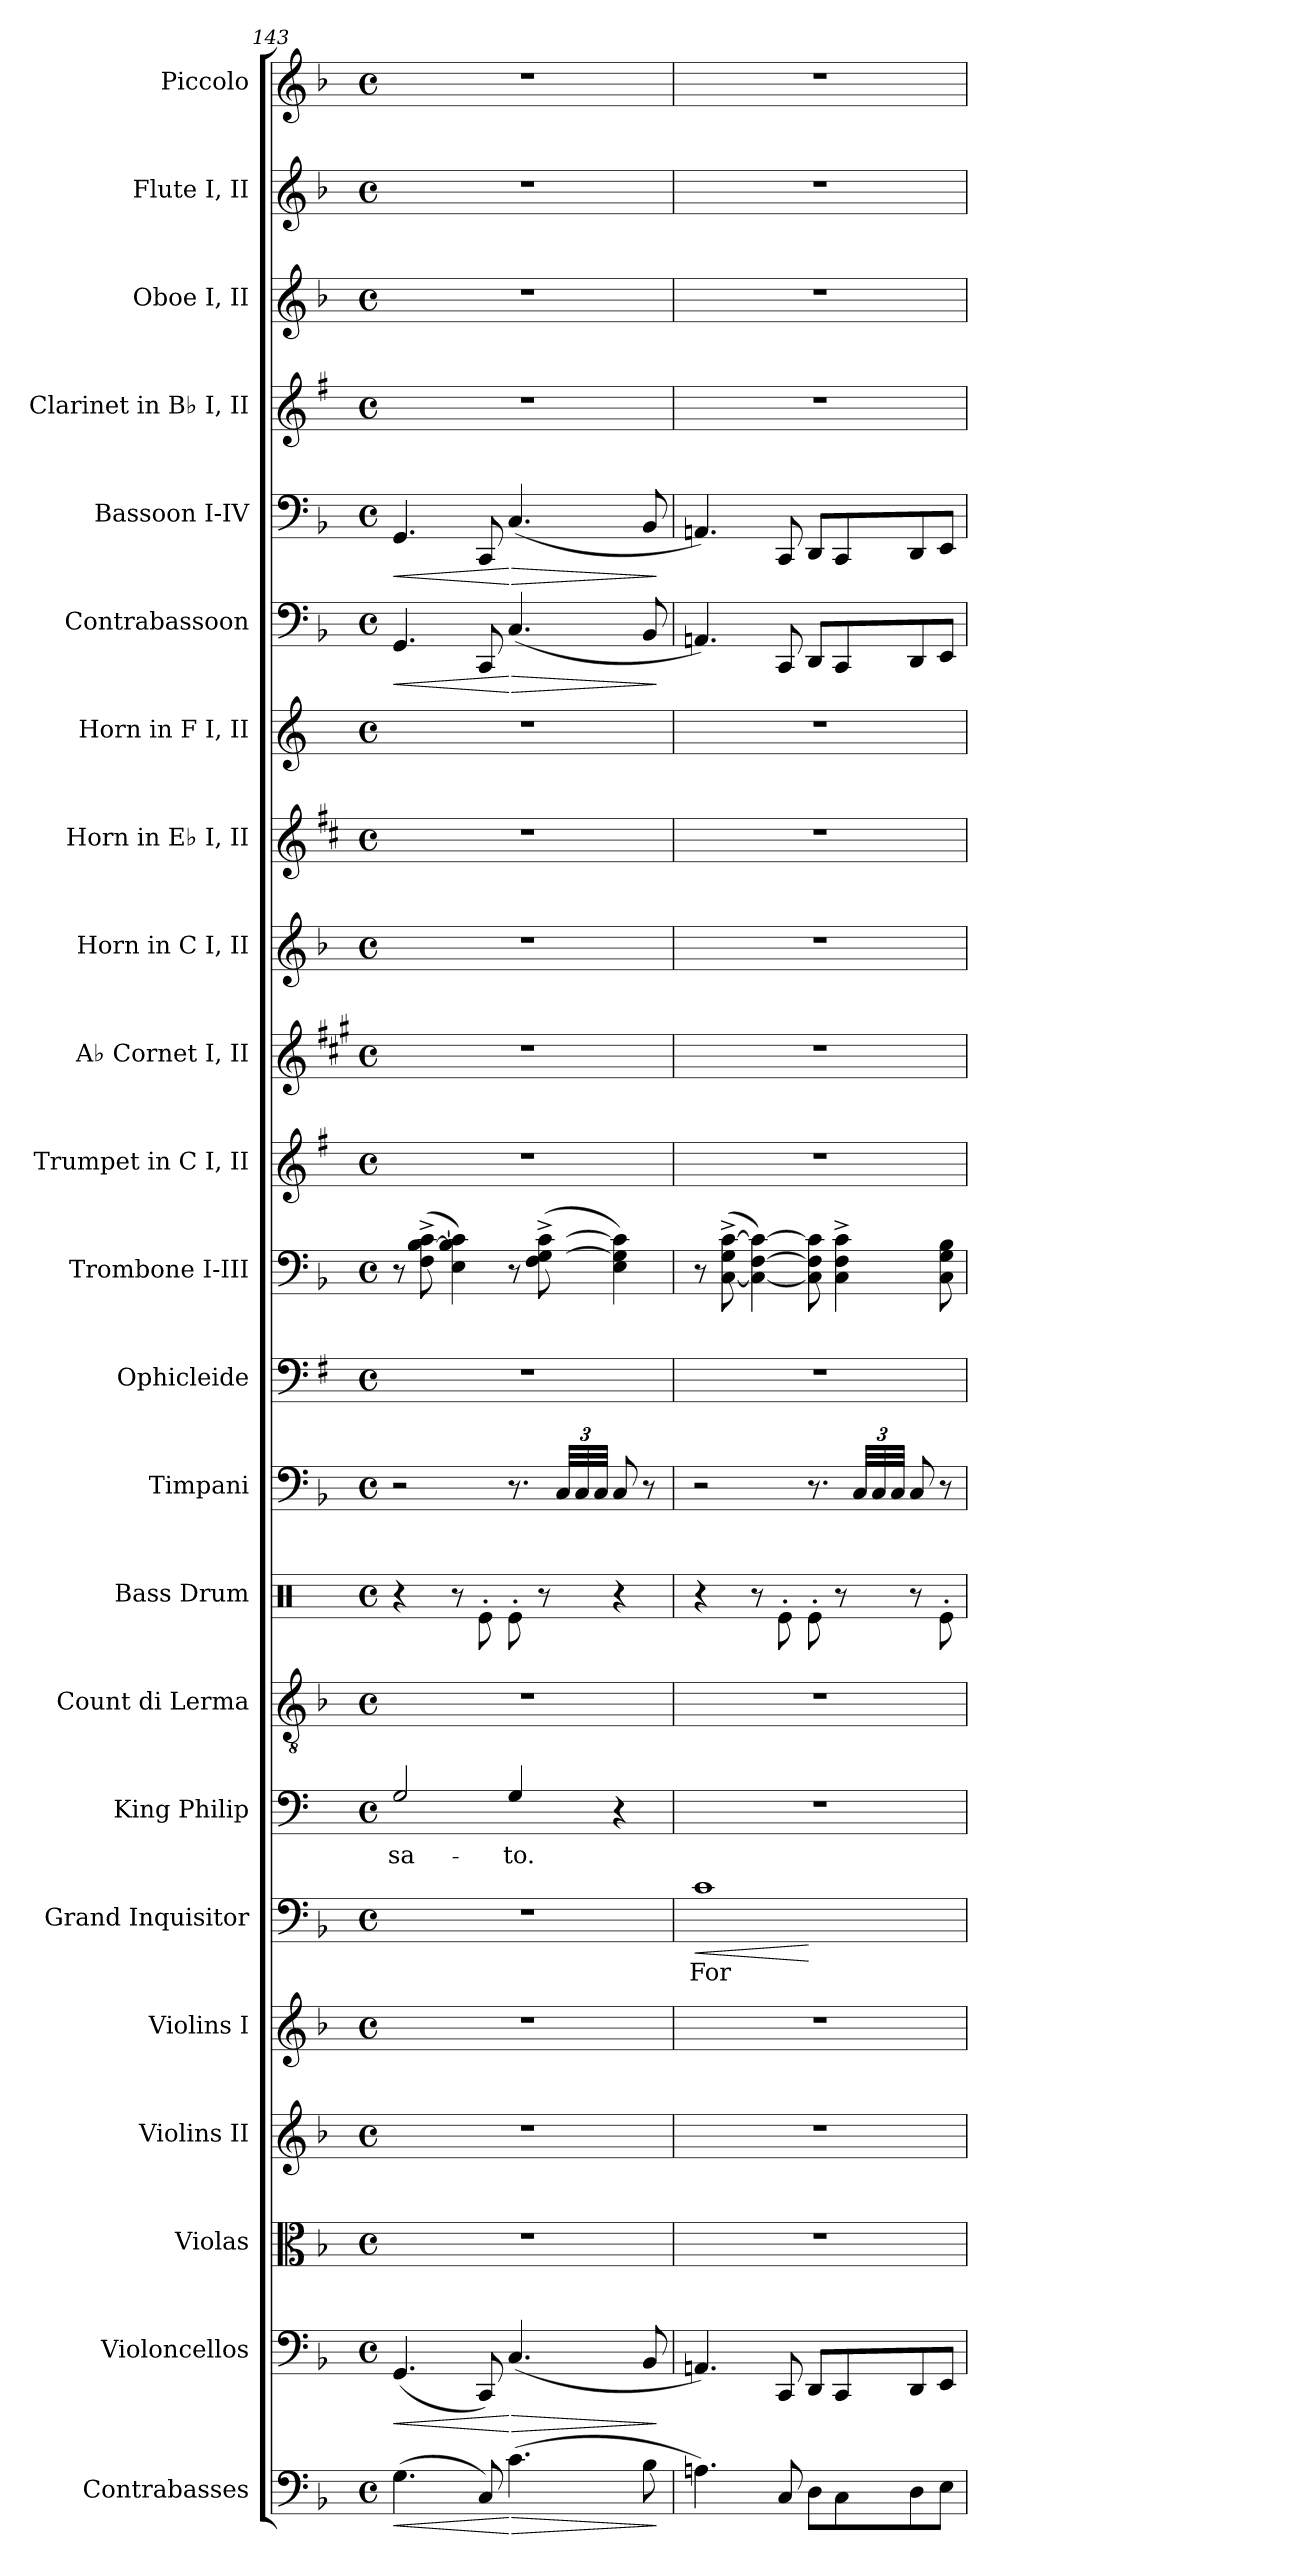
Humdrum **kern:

**kern	**dynam	**kern	**dynam	**kern	**kern	**kern	**kern	**text	**dynam	**kern	**text	**kern	**kern	**kern	**kern	**kern	**kern	**kern	**kern	**kern	**kern	**kern	**dynam	**kern	**dynam	**kern	**kern	**kern	**kern
*part23	*part23	*part22	*part22	*part21	*part20	*part19	*part18	*part18	*part18	*part17	*part17	*part16	*part15	*part14	*part13	*part12	*part11	*part10	*part9	*part8	*part7	*part6	*part6	*part5	*part5	*part4	*part3	*part2	*part1
*staff23	*staff23	*staff22	*staff22	*staff21	*staff20	*staff19	*staff18	*staff18	*staff18	*staff17	*staff17	*staff16	*staff15	*staff14	*staff13	*staff12	*staff11	*staff10	*staff9	*staff8	*staff7	*staff6	*staff6	*staff5	*staff5	*staff4	*staff3	*staff2	*staff1
*I"Contrabasses	*	*I"Violoncellos	*	*I"Violas	*I"Violins II	*I"Violins I	*I"Grand Inquisitor	*	*	*I"King Philip	*	*I"Count di Lerma	*I"Bass Drum	*I"Timpani	*I"Ophicleide	*I"Trombone I-III	*I"Trumpet in C I, II	*I"A♭ Cornet I, II	*I"Horn in C I, II	*I"Horn in E♭ I, II	*I"Horn in F I, II	*I"Contrabassoon	*	*I"Bassoon I-IV	*	*I"Clarinet in B♭ I, II	*I"Oboe I, II	*I"Flute I, II	*I"Piccolo
*I'Cb.	*	*I'Vc.	*	*I'Vla.	*I'Vln. II	*I'Vln. I	*I'G.I.	*	*	*I'K.P.	*	*I'di L.	*I'BD	*I'Timp.	*I'Oph.	*I'Tbn. I-III	*	*I'A ♭ Cnt. I, II	*	*	*	*I'Cbsn.	*	*I'Bsn. I-IV	*	*	*I'Ob. I, II	*I'Fl. I, II	*I'Picc.
*clefF4	*	*clefF4	*	*clefC3	*clefG2	*clefG2	*clefF4	*	*	*clefF4	*	*clefGv2	*clefX	*clefF4	*clefF4	*clefF4	*clefG2	*clefG2	*clefG2	*clefG2	*clefG2	*clefF4	*	*clefF4	*	*clefG2	*clefG2	*clefG2	*clefG2
*ITrd7c12	*	*	*	*	*	*	*	*	*	*ITrd4c7	*	*	*	*	*ITrd1c2	*	*ITrd1c2	*ITrd2c4	*ITrd7c12	*ITrd5c9	*ITrd4c7	*ITrd7c12	*	*	*	*ITrd1c2	*	*	*ITrd-7c-12
*k[b-]	*	*k[b-]	*	*k[b-]	*k[b-]	*k[b-]	*k[b-]	*	*	*k[b-]	*	*k[b-]	*k[]	*k[b-]	*k[b-]	*k[b-]	*k[b-]	*k[b-]	*k[b-]	*k[b-]	*k[b-]	*k[b-]	*	*k[b-]	*	*k[b-]	*k[b-]	*k[b-]	*k[b-]
*M4/4	*	*M4/4	*	*M4/4	*M4/4	*M4/4	*M4/4	*	*	*M4/4	*	*M4/4	*M4/4	*M4/4	*M4/4	*M4/4	*M4/4	*M4/4	*M4/4	*M4/4	*M4/4	*M4/4	*	*M4/4	*	*M4/4	*M4/4	*M4/4	*M4/4
*met(c)	*	*met(c)	*	*met(c)	*met(c)	*met(c)	*met(c)	*	*	*met(c)	*	*met(c)	*met(c)	*met(c)	*met(c)	*met(c)	*met(c)	*met(c)	*met(c)	*met(c)	*met(c)	*met(c)	*	*met(c)	*	*met(c)	*met(c)	*met(c)	*met(c)
=143	=143	=143	=143	=143	=143	=143	=143	=143	=143	=143	=143	=143	=143	=143	=143	=143	=143	=143	=143	=143	=143	=143	=143	=143	=143	=143	=143	=143	=143
!	!LO:HP:b	!	!LO:HP:b	!	!	!	!	!	!	!	!LO:LY:b	!	!	!	!	!	!	!	!	!	!	!	!LO:HP:b	!	!LO:HP:b	!	!	!	!
(>4.GG\	<	(<4.GG/	<	1r	1r	1r	1r	.	.	2C/	-sa-	1r	4r	2r	1r	8r	1r	1r	1r	1r	1r	4.GGG/	<	4.GG/	<	1r	1r	1r	1r
.	.	.	.	.	.	.	.	.	.	.	.	.	.	.	.	(<8F\^ [8B-\^ [8c\^	.	.	.	.	.	.	.	.	.	.	.	.	.
.	.	.	.	.	.	.	.	.	.	.	.	.	8r	.	.	4E\ 4B-\] 4c\])	.	.	.	.	.	.	.	.	.	.	.	.	.
8CC/)	.	8CC/)	.	.	.	.	.	.	.	.	.	.	8Re'\	.	.	.	.	.	.	.	.	8CCC/	.	8CC/	.	.	.	.	.
!	!LO:HP:n=1:b	!	!LO:HP:n=1:b	!	!	!	!	!	!	!	!LO:LY:b	!	!	!	!	!	!	!	!	!	!	!	!LO:HP:n=1:b	!	!LO:HP:n=1:b	!	!	!	!
(>4.C\	[ >	(<4.C/	[ >	.	.	.	.	.	.	4C/	-to.	.	8Re'\	8.r	.	8r	.	.	.	.	.	(<4.CC/	[ >	(<4.C/	[ >	.	.	.	.
.	.	.	.	.	.	.	.	.	.	.	.	.	8r	.	.	(<8F\^ [8G\^ [8c\^	.	.	.	.	.	.	.	.	.	.	.	.	.
*	*	*	*	*	*	*	*	*	*	*	*	*	*	*Xbrackettup	*	*	*	*	*	*	*	*	*	*	*	*	*	*	*
.	.	.	.	.	.	.	.	.	.	.	.	.	.	48C/LLL	.	.	.	.	.	.	.	.	.	.	.	.	.	.	.
.	.	.	.	.	.	.	.	.	.	.	.	.	.	48C/	.	.	.	.	.	.	.	.	.	.	.	.	.	.	.
.	.	.	.	.	.	.	.	.	.	.	.	.	.	48C/JJJ	.	.	.	.	.	.	.	.	.	.	.	.	.	.	.
.	.	.	.	.	.	.	.	.	.	4r	.	.	4r	8C/	.	4E\ 4G\] 4c\])	.	.	.	.	.	.	.	.	.	.	.	.	.
8BB-\	.	8BB-/	.	.	.	.	.	.	.	.	.	.	.	8r	.	.	.	.	.	.	.	8BBB-/	.	8BB-/	.	.	.	.	.
.	]	.	]	.	.	.	.	.	.	.	.	.	.	.	.	.	.	.	.	.	.	.	]	.	]	.	.	.	.
=144	=144	=144	=144	=144	=144	=144	=144	=144	=144	=144	=144	=144	=144	=144	=144	=144	=144	=144	=144	=144	=144	=144	=144	=144	=144	=144	=144	=144	=144
!	!	!	!	!	!	!	!	!LO:LY:b	!LO:HP:b	!	!	!	!	!	!	!	!	!	!	!	!	!	!	!	!	!	!	!	!
*	*	*	*	*	*	*	*^	*	*	*	*	*	*	*	*	*	*	*	*	*	*	*	*	*	*	*	*	*	*
!	!	!	!	!	!	!	!	!	!	!LO:DY:n=1:b	!	!	!	!	!	!	!	!	!	!	!	!	!	!	!	!	!	!	!	!
!	!	!	!	!	!	!	!	!	!	!LO:DY:n=2:b	!	!	!	!	!	!	!	!	!	!	!	!	!	!	!	!	!	!	!	!
4.AAni\)	.	4.AAni/)	.	1r	1r	1r	1c	4ryy	For-	< f mp	1r	.	1r	4r	2r	1r	8r	1r	1r	1r	1r	1r	4.AAAni/)	.	4.AAni/)	.	1r	1r	1r	1r
.	.	.	.	.	.	.	.	.	.	.	.	.	.	.	.	.	(<[8C\^ 8G\^ [8c\^	.	.	.	.	.	.	.	.	.	.	.	.	.
.	.	.	.	.	.	.	.	4ryy	.	.	.	.	.	8r	.	.	4C\_ [4F\ 4c\_)	.	.	.	.	.	.	.	.	.	.	.	.	.
8CC/	.	8CC/	.	.	.	.	.	.	.	.	.	.	.	8Re'\	.	.	.	.	.	.	.	.	8CCC/	.	8CC/	.	.	.	.	.
8DD\L	.	8DD/L	.	.	.	.	.	4ryy	.	[	.	.	.	8Re'\	8.r	.	8C\] 8F\] 8c\]	.	.	.	.	.	8DDD/L	.	8DD/L	.	.	.	.	.
8CC\	.	8CC/	.	.	.	.	.	.	.	.	.	.	.	8r	.	.	4C\^ 4F\^ 4c\^	.	.	.	.	.	8CCC/	.	8CC/	.	.	.	.	.
.	.	.	.	.	.	.	.	.	.	.	.	.	.	.	48C/LLL	.	.	.	.	.	.	.	.	.	.	.	.	.	.	.
.	.	.	.	.	.	.	.	.	.	.	.	.	.	.	48C/	.	.	.	.	.	.	.	.	.	.	.	.	.	.	.
.	.	.	.	.	.	.	.	.	.	.	.	.	.	.	48C/JJJ	.	.	.	.	.	.	.	.	.	.	.	.	.	.	.
8DD\	.	8DD/	.	.	.	.	.	8ryy	.	.	.	.	.	8r	8C/	.	.	.	.	.	.	.	8DDD/	.	8DD/	.	.	.	.	.
8EE\J	.	8EE/J	.	.	.	.	.	8ryy	.	.	.	.	.	8Re'\	8r	.	8C\ 8G\ 8B-\	.	.	.	.	.	8EEE/J	.	8EE/J	.	.	.	.	.
*	*	*	*	*	*	*	*v	*v	*	*	*	*	*	*	*	*	*	*	*	*	*	*	*	*	*	*	*	*	*	*
=	=	=	=	=	=	=	=	=	=	=	=	=	=	=	=	=	=	=	=	=	=	=	=	=	=	=	=	=	=
*-	*-	*-	*-	*-	*-	*-	*-	*-	*-	*-	*-	*-	*-	*-	*-	*-	*-	*-	*-	*-	*-	*-	*-	*-	*-	*-	*-	*-	*-
